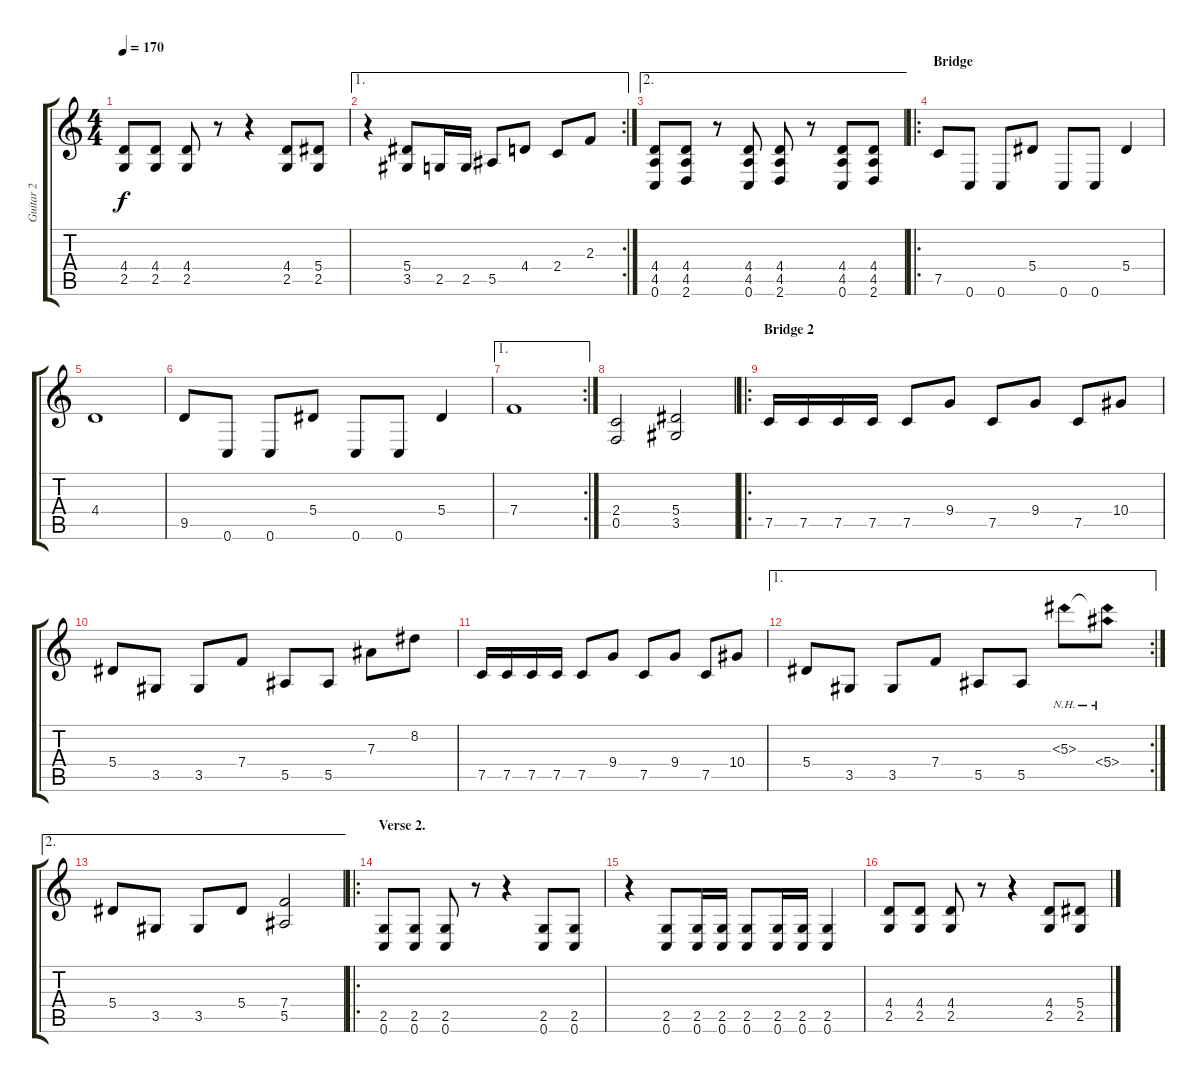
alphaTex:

\track ("Guitar 2" "Guitar 2") {instrument overdrivenguitar}
\staff {score tabs}
\tuning (C4 G3 Eb3 Bb2 F2 C2) {hide}
\ts (4 4)
\tempo 170
\clef g2
\ks c
(4.4 2.5).8{dy f} (4.4 2.5).8 (4.4 2.5).8 r.8 r.4 (4.4 2.5).8 (5.4 2.5).8 |
\ae 1
\rc 2
r.4 (5.4 3.5).8 2.5.16 2.5.16 5.5.8 4.4.8 2.4.8 2.3.8 |
\ae 2
(4.4 4.5 0.6).8 (4.4 4.5 2.6).8 r.8 (4.4 4.5 0.6).8 (4.4 4.5 2.6).8 r.8 (4.4 4.5 0.6).8 (4.4 4.5 2.6).8 |
\ro
\section ("" "Bridge")
7.5.8 0.6.8 0.6.8 5.4.8 0.6.8 0.6.8 5.4.4 |
4.4.1 |
9.5.8 0.6.8 0.6.8 5.4.8 0.6.8 0.6.8 5.4.4 |
\ae 1
\rc 2
7.4.1 |
(2.4 0.5).2 (5.4 3.5).2 |
\ro
\section ("" "Bridge 2")
7.5.16 7.5.16 7.5.16 7.5.16 7.5.8 9.4.8 7.5.8 9.4.8 7.5.8 10.4.8 |
5.4.8 3.5.8 3.5.8 7.4.8 5.5.8 5.5.8 7.3.8 8.2.8 |
7.5.16 7.5.16 7.5.16 7.5.16 7.5.8 9.4.8 7.5.8 9.4.8 7.5.8 10.4.8 |
\ae 1
\rc 2
5.4.8 3.5.8 3.5.8 7.4.8 5.5.8 5.5.8 5.3{nh}.8 (5.3{nh t} 5.4{nh}).8 |
\ae 2
5.4.8 3.5.8 3.5.8 5.4.8 (7.4 5.5).2 |
\ro
\section ("" "Verse 2.")
(2.5 0.6).8 (2.5 0.6).8 (2.5 0.6).8 r.8 r.4 (2.5 0.6).8 (2.5 0.6).8 |
r.4 (2.5 0.6).8 (2.5 0.6).16 (2.5 0.6).16 (2.5 0.6).8 (2.5 0.6).16 (2.5 0.6).16 (2.5 0.6).4 |
(4.4 2.5).8 (4.4 2.5).8 (4.4 2.5).8 r.8 r.4 (4.4 2.5).8 (5.4 2.5).8
